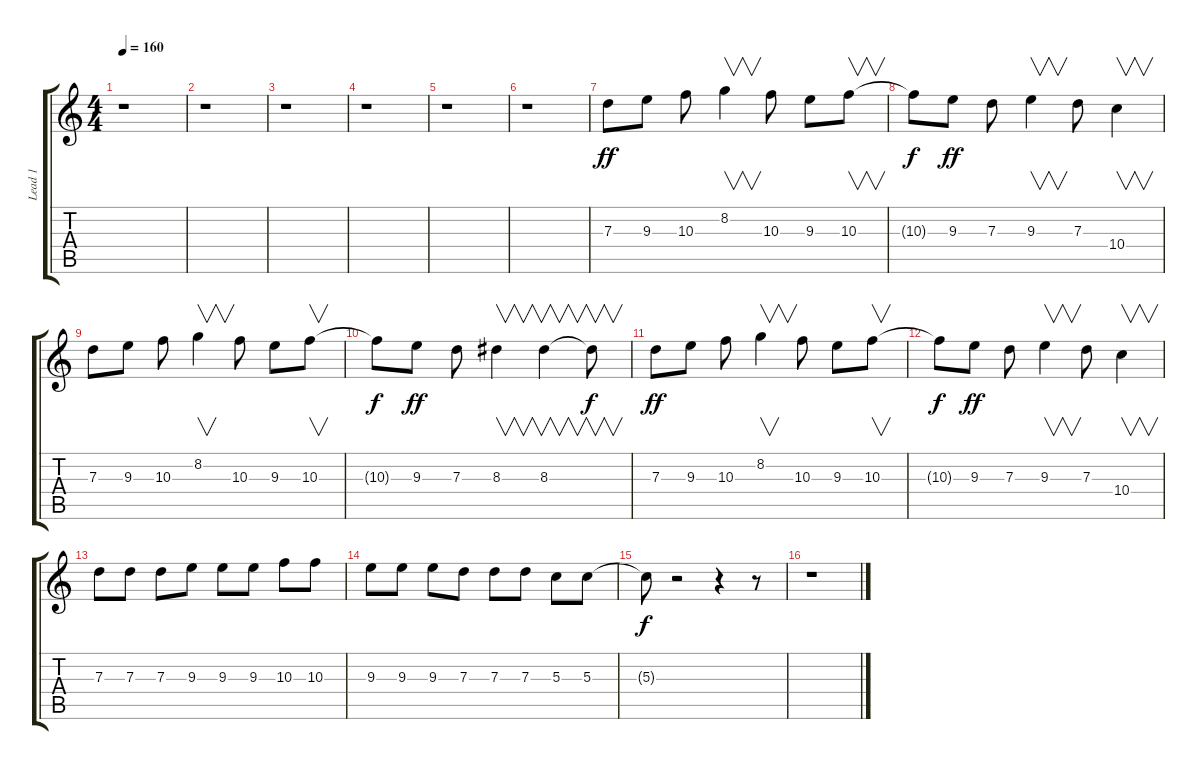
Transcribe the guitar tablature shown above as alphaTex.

\track ("Lead 1" "Lead 1") {instrument distortionguitar}
\staff {score tabs}
\tuning (E4 B3 G3 D3 A2 D2) {hide}
\ts (4 4)
\tempo 160
\clef g2
\ks c
r.1{dy ff} |
r.1 |
r.1 |
r.1 |
r.1 |
r.1 |
7.3.8 9.3.8 10.3.8 8.2.4{v} 10.3.8 9.3.8 10.3.8{v} |
10.3{t}.8{dy f} 9.3.8{dy ff} 7.3.8 9.3.4{v} 7.3.8 10.4.4{v} |
7.3.8 9.3.8 10.3.8 8.2.4{v} 10.3.8 9.3.8 10.3.8{v} |
10.3{t}.8{dy f} 9.3.8{dy ff} 7.3.8 8.3.4{v} 8.3.4{v} 8.3{t}.8{v dy f} |
7.3.8{dy ff} 9.3.8 10.3.8 8.2.4{v} 10.3.8 9.3.8 10.3.8{v} |
10.3{t}.8{dy f} 9.3.8{dy ff} 7.3.8 9.3.4{v} 7.3.8 10.4.4{v} |
7.3.8 7.3.8 7.3.8 9.3.8 9.3.8 9.3.8 10.3.8 10.3.8 |
9.3.8 9.3.8 9.3.8 7.3.8 7.3.8 7.3.8 5.3.8 5.3.8 |
5.3{t}.8{dy f} r.2 r.4 r.8 |
r.1
